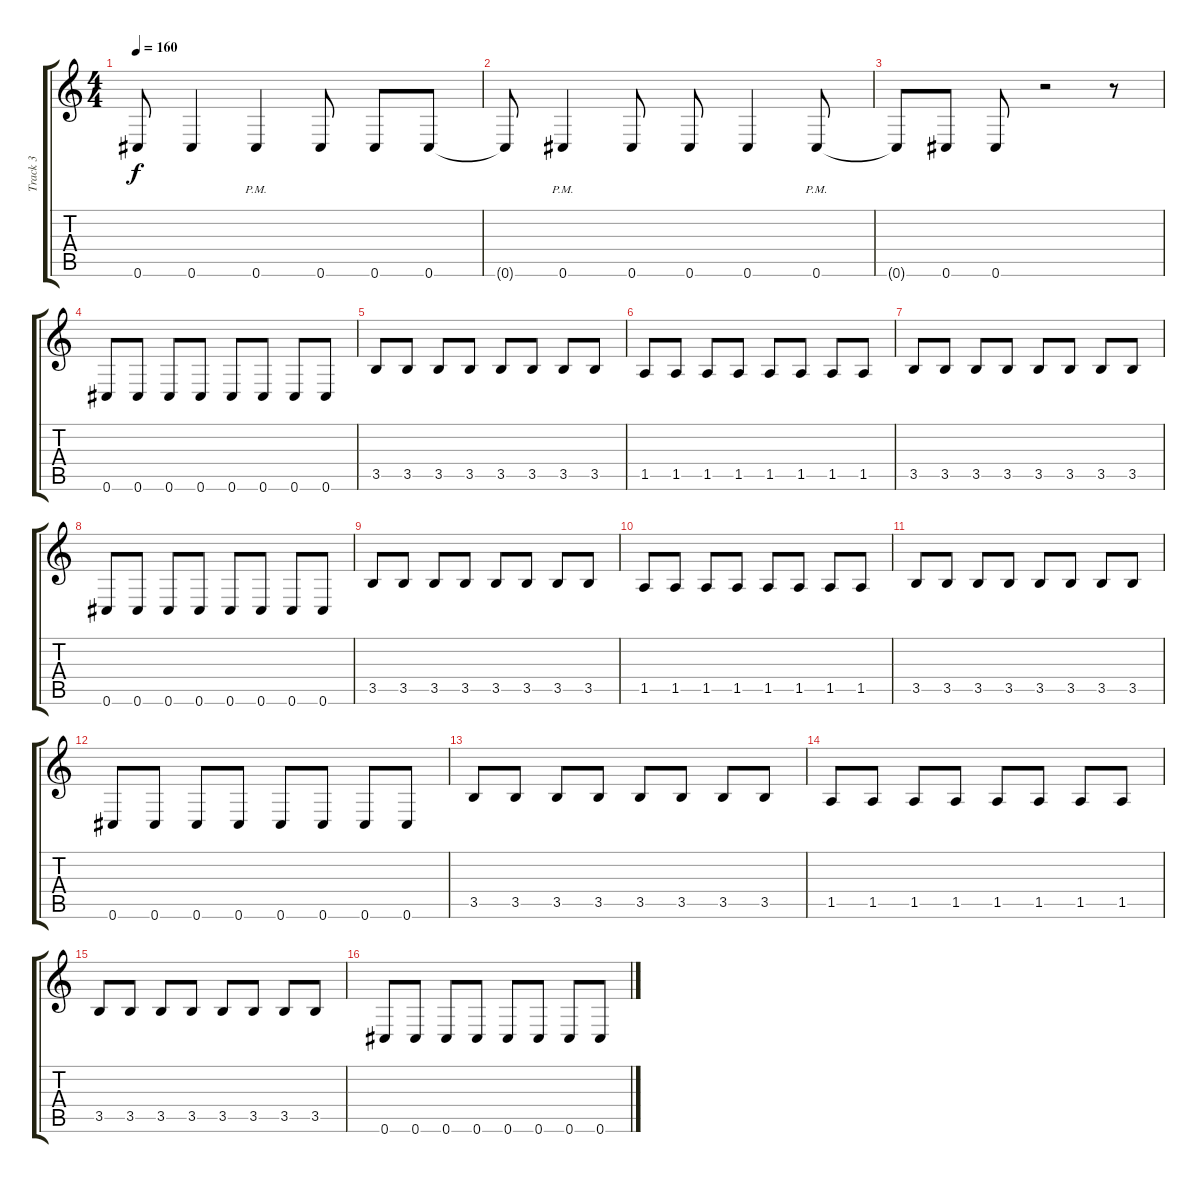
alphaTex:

\track ("Track 3" "Track 3") {instrument electricbassfinger}
\staff {score tabs}
\tuning (Eb4 Bb3 Gb3 Db3 Ab2 Db2) {hide}
\ts (4 4)
\tempo 160
\clef g2
\ks c
0.6.8{dy f} 0.6.4 0.6{pm}.4 0.6.8 0.6.8 0.6.8 |
0.6{t}.8 0.6{pm}.4 0.6.8 0.6.8 0.6.4 0.6{pm}.8 |
0.6{t}.8 0.6.8 0.6.8 r.2 r.8 |
0.6.8 0.6.8 0.6.8 0.6.8 0.6.8 0.6.8 0.6.8 0.6.8 |
3.5.8 3.5.8 3.5.8 3.5.8 3.5.8 3.5.8 3.5.8 3.5.8 |
1.5.8 1.5.8 1.5.8 1.5.8 1.5.8 1.5.8 1.5.8 1.5.8 |
3.5.8 3.5.8 3.5.8 3.5.8 3.5.8 3.5.8 3.5.8 3.5.8 |
0.6.8 0.6.8 0.6.8 0.6.8 0.6.8 0.6.8 0.6.8 0.6.8 |
3.5.8 3.5.8 3.5.8 3.5.8 3.5.8 3.5.8 3.5.8 3.5.8 |
1.5.8 1.5.8 1.5.8 1.5.8 1.5.8 1.5.8 1.5.8 1.5.8 |
3.5.8 3.5.8 3.5.8 3.5.8 3.5.8 3.5.8 3.5.8 3.5.8 |
0.6.8 0.6.8 0.6.8 0.6.8 0.6.8 0.6.8 0.6.8 0.6.8 |
3.5.8 3.5.8 3.5.8 3.5.8 3.5.8 3.5.8 3.5.8 3.5.8 |
1.5.8 1.5.8 1.5.8 1.5.8 1.5.8 1.5.8 1.5.8 1.5.8 |
3.5.8 3.5.8 3.5.8 3.5.8 3.5.8 3.5.8 3.5.8 3.5.8 |
0.6.8 0.6.8 0.6.8 0.6.8 0.6.8 0.6.8 0.6.8 0.6.8
